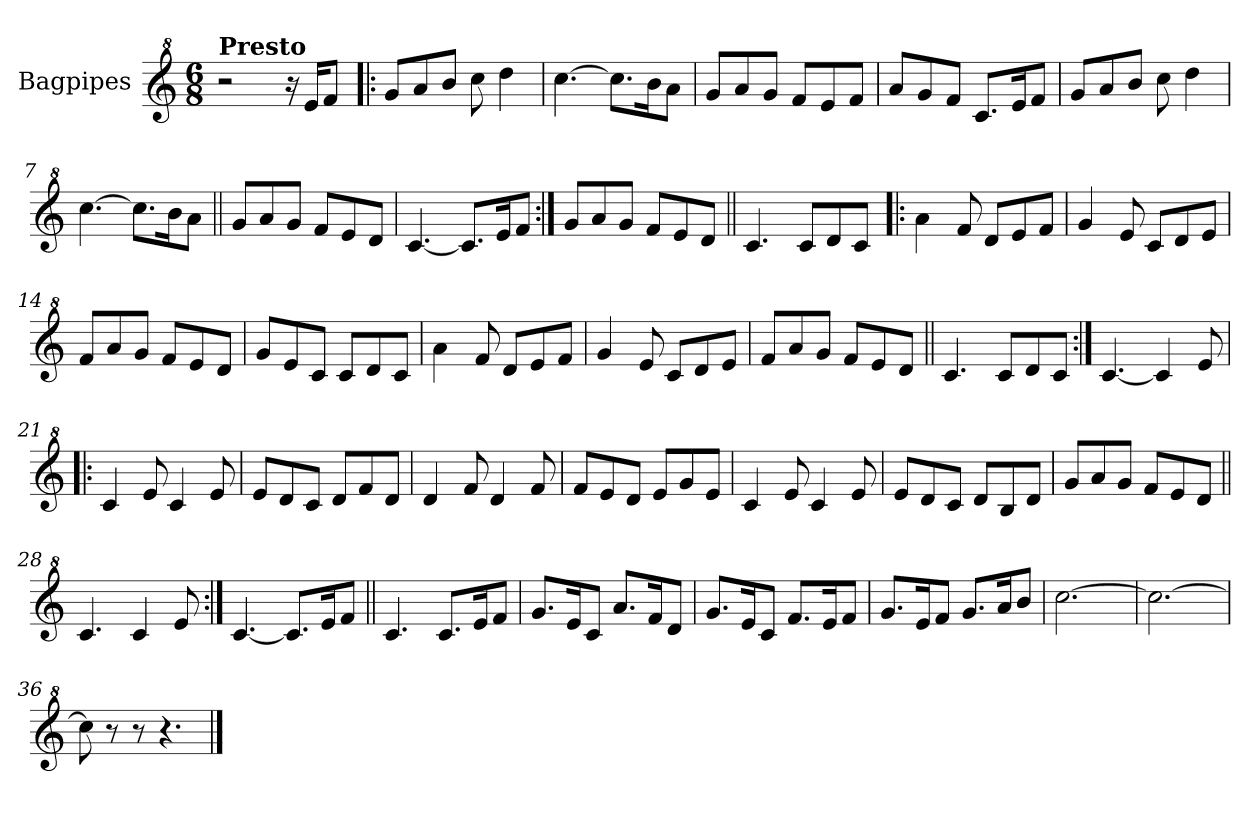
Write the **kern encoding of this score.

**kern
*part1
*staff1
*I"Bagpipes
*I'Bag
*clefG^2
*k[]
*M6/8
*MM183
=1
!LO:TX:a:B:t=Presto
2r
16r
16ee/KL
8ff/J
=2!|:
8gg/L
8aa/
8bb/J
8ccc\
4ddd\
=3
[4.ccc\
8.ccc\L]
16bb\K
8aa\J
=4
8gg/L
8aa/
8gg/J
8ff/L
8ee/
8ff/J
=5
8aa/L
8gg/
8ff/J
8.cc/L
16ee/K
8ff/J
!!LO:LB:g=z
=6
8gg/L
8aa/
8bb/J
8ccc\
4ddd\
=7
[4.ccc\
8.ccc\L]
16bb\K
8aa\J
=8||
8gg/L
8aa/
8gg/J
8ff/L
8ee/
8dd/J
=9
[4.cc/
8.cc/L]
16ee/K
8ff/J
=10:|!
8gg/L
8aa/
8gg/J
8ff/L
8ee/
8dd/J
!!LO:LB:g=z
=11||
4.cc/
8cc/L
8dd/
8cc/J
=12!|:
4aa\
8ff/
8dd/L
8ee/
8ff/J
=13
4gg/
8ee/
8cc/L
8dd/
8ee/J
=14
8ff/L
8aa/
8gg/J
8ff/L
8ee/
8dd/J
=15
8gg/L
8ee/
8cc/J
8cc/L
8dd/
8cc/J
!!LO:LB:g=z
=16
4aa\
8ff/
8dd/L
8ee/
8ff/J
=17
4gg/
8ee/
8cc/L
8dd/
8ee/J
=18
8ff/L
8aa/
8gg/J
8ff/L
8ee/
8dd/J
=19||
4.cc/
8cc/L
8dd/
8cc/J
=20:|!
[4.cc/
4cc/]
8ee/
!!LO:LB:g=z
=21!|:
4cc/
8ee/
4cc/
8ee/
=22
8ee/L
8dd/
8cc/J
8dd/L
8ff/
8dd/J
=23
4dd/
8ff/
4dd/
8ff/
=24
8ff/L
8ee/
8dd/J
8ee/L
8gg/
8ee/J
=25
4cc/
8ee/
4cc/
8ee/
!!LO:LB:g=z
=26
8ee/L
8dd/
8cc/J
8dd/L
8b/
8dd/J
=27
8gg/L
8aa/
8gg/J
8ff/L
8ee/
8dd/J
=28||
4.cc/
4cc/
8ee/
=29:|!
[4.cc/
8.cc/L]
16ee/K
8ff/J
=30||
4.cc/
8.cc/L
16ee/K
8ff/J
!!LO:LB:g=z
=31
8.gg/L
16ee/K
8cc/J
8.aa/L
16ff/K
8dd/J
=32
8.gg/L
16ee/K
8cc/J
8.ff/L
16ee/K
8ff/J
=33
8.gg/L
16ee/K
8ff/J
8.gg/L
16aa/K
8bb/J
=34
[2.ccc\
=35
2.ccc\_
=36
8ccc\]
8r
8r
4.r
==
*-
